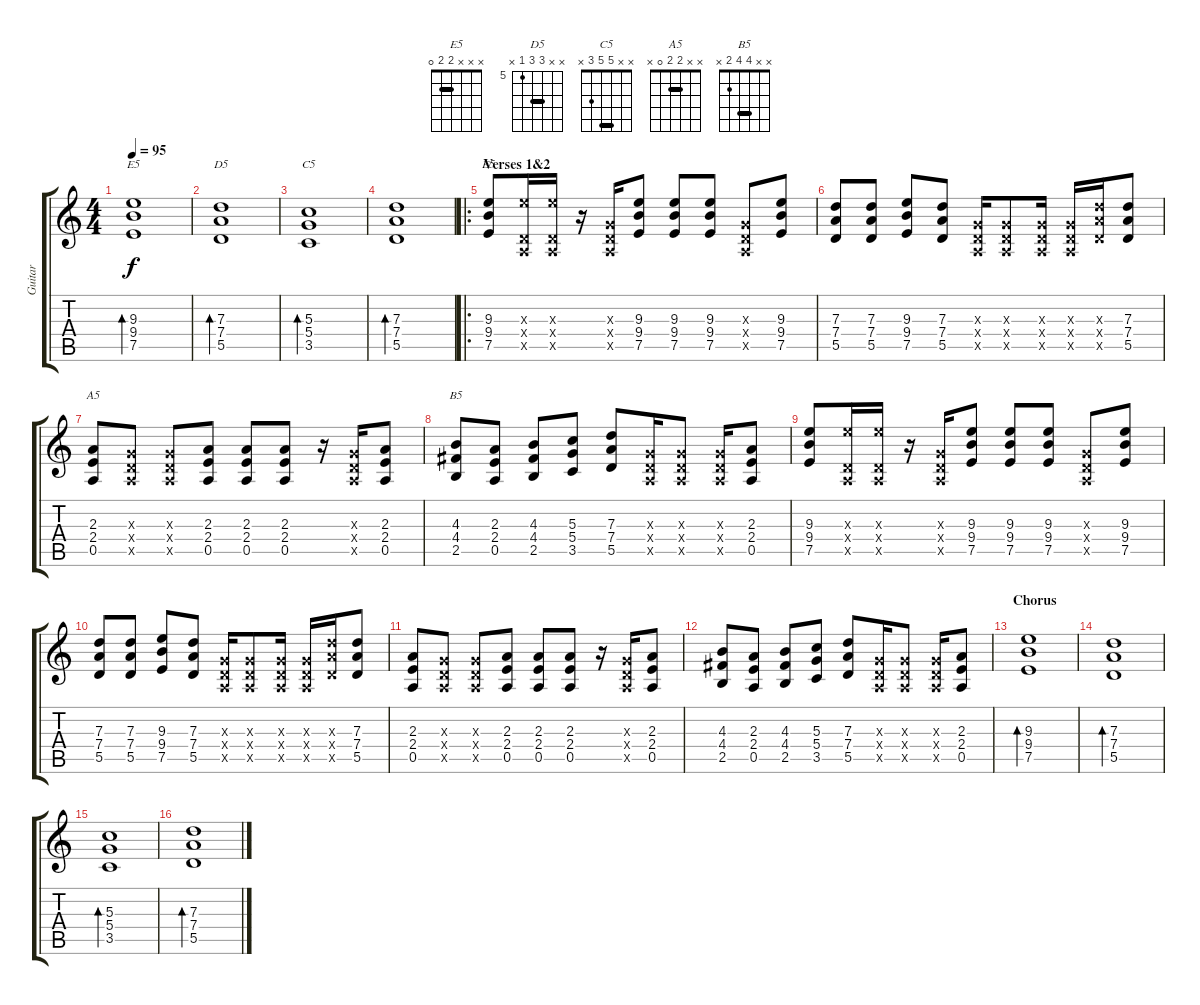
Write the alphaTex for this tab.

\track ("Guitar" "Guitar") {instrument acousticguitarsteel}
\staff {score tabs}
\tuning (E4 B3 G3 D3 A2 E2) {hide}
\chord ("E5" x x 9 9 7 x) {firstfret 7 barre 9}
\chord ("D5" x x 7 7 5 x) {firstfret 5 barre 7}
\chord ("C5" x x 5 5 3 x) {barre 5}
\chord ("E5" x x x 2 2 0) {barre 2}
\chord ("A5" x x 2 2 0 x) {barre 2}
\chord ("B5" x x 4 4 2 x) {barre 4}
\ts (4 4)
\tempo 95
\clef g2
\ks c
(9.3 9.4 7.5).1{bd 240 ch "E5" dy f} |
(7.3 7.4 5.5).1{bd 240 ch "D5"} |
(5.3 5.4 3.5).1{bd 240 ch "C5"} |
(7.3 7.4 5.5).1{bd 240} |
\ro
\section ("" "Verses 1&2")
(9.3 9.4 7.5).8{ch "E5"} (9.3{x} 0.4{x} 0.5{x}).16 (9.3{x} 0.4{x} 0.5{x}).16 r.16 (0.3{x} 0.4{x} 0.5{x}).16 (9.3 9.4 7.5).8 (9.3 9.4 7.5).8 (9.3 9.4 7.5).8 (0.3{x} 0.4{x} 0.5{x}).8 (9.3 9.4 7.5).8 |
(7.3 7.4 5.5).8 (7.3 7.4 5.5).8 (9.3 9.4 7.5).8 (7.3 7.4 5.5).8 (0.3{x} 0.4{x} 0.5{x}).16 (0.3{x} 0.4{x} 0.5{x}).8 (0.3{x} 0.4{x} 0.5{x}).16 (0.3{x} 0.4{x} 0.5{x}).16 (7.3{x} 7.4{x} 5.5{x}).16 (7.3 7.4 5.5).8 |
(2.3 2.4 0.5).8{ch "A5"} (0.3{x} 0.4{x} 0.5{x}).8 (0.3{x} 0.4{x} 0.5{x}).8 (2.3 2.4 0.5).8 (2.3 2.4 0.5).8 (2.3 2.4 0.5).8 r.16 (0.3{x} 0.4{x} 0.5{x}).16 (2.3 2.4 0.5).8 |
(4.3 4.4 2.5).8{ch "B5"} (2.3 2.4 0.5).8 (4.3 4.4 2.5).8 (5.3 5.4 3.5).8 (7.3 7.4 5.5).8 (0.3{x} 0.4{x} 0.5{x}).16 (0.3{x} 0.4{x} 0.5{x}).8 (0.3{x} 0.4{x} 0.5{x}).16 (2.3 2.4 0.5).8 |
(9.3 9.4 7.5).8 (9.3{x} 0.4{x} 0.5{x}).16 (9.3{x} 0.4{x} 0.5{x}).16 r.16 (0.3{x} 0.4{x} 0.5{x}).16 (9.3 9.4 7.5).8 (9.3 9.4 7.5).8 (9.3 9.4 7.5).8 (0.3{x} 0.4{x} 0.5{x}).8 (9.3 9.4 7.5).8 |
(7.3 7.4 5.5).8 (7.3 7.4 5.5).8 (9.3 9.4 7.5).8 (7.3 7.4 5.5).8 (0.3{x} 0.4{x} 0.5{x}).16 (0.3{x} 0.4{x} 0.5{x}).8 (0.3{x} 0.4{x} 0.5{x}).16 (0.3{x} 0.4{x} 0.5{x}).16 (7.3{x} 7.4{x} 5.5{x}).16 (7.3 7.4 5.5).8 |
(2.3 2.4 0.5).8 (0.3{x} 0.4{x} 0.5{x}).8 (0.3{x} 0.4{x} 0.5{x}).8 (2.3 2.4 0.5).8 (2.3 2.4 0.5).8 (2.3 2.4 0.5).8 r.16 (0.3{x} 0.4{x} 0.5{x}).16 (2.3 2.4 0.5).8 |
(4.3 4.4 2.5).8 (2.3 2.4 0.5).8 (4.3 4.4 2.5).8 (5.3 5.4 3.5).8 (7.3 7.4 5.5).8 (0.3{x} 0.4{x} 0.5{x}).16 (0.3{x} 0.4{x} 0.5{x}).8 (0.3{x} 0.4{x} 0.5{x}).16 (2.3 2.4 0.5).8 |
\section ("" "Chorus")
(9.3 9.4 7.5).1{bd 240} |
(7.3 7.4 5.5).1{bd 240} |
(5.3 5.4 3.5).1{bd 240} |
(7.3 7.4 5.5).1{bd 240}
